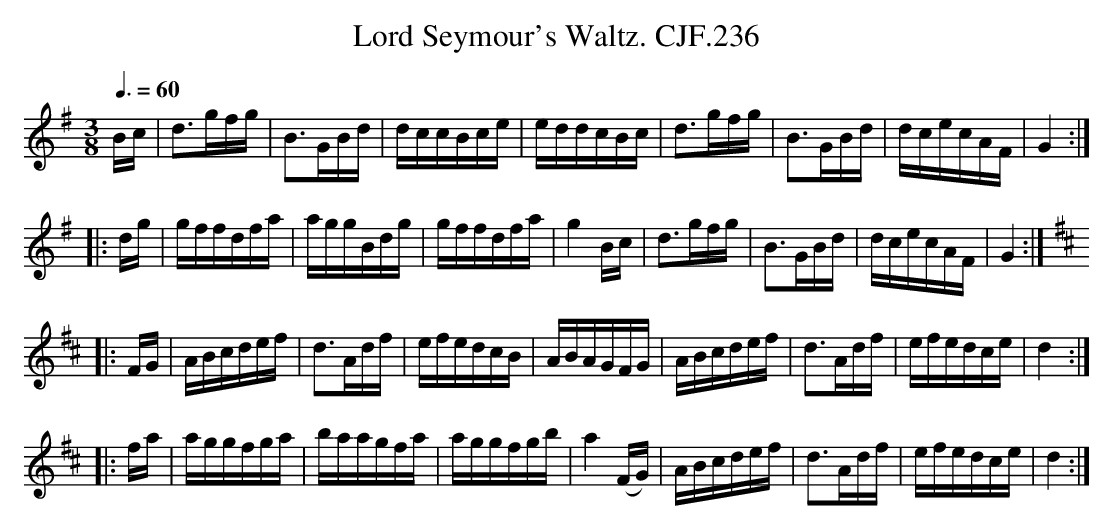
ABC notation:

X:1
T:Lord Seymour's Waltz. CJF.236
M:3/8
L:1/16
Q:3/8=60
K:G
Bc|d3gfg|B3GBd|dccBce|eddcBc|\
d3gfg|B3GBd|dcecAF|G4:|
|:dg|gffdfa|aggBdg|gffdfa|g4Bc|\
d3gfg|B3GBd|dcecAF|G4:|
K:D
|:FG|ABcdef|d3Adf|efedcB|ABAGFG|\
ABcdef|d3Adf|efedce|d4:|
|:fa|aggfga|baagfa|aggfgb|a4(FG)|\
ABcdef|d3Adf|efedce|d4:|
